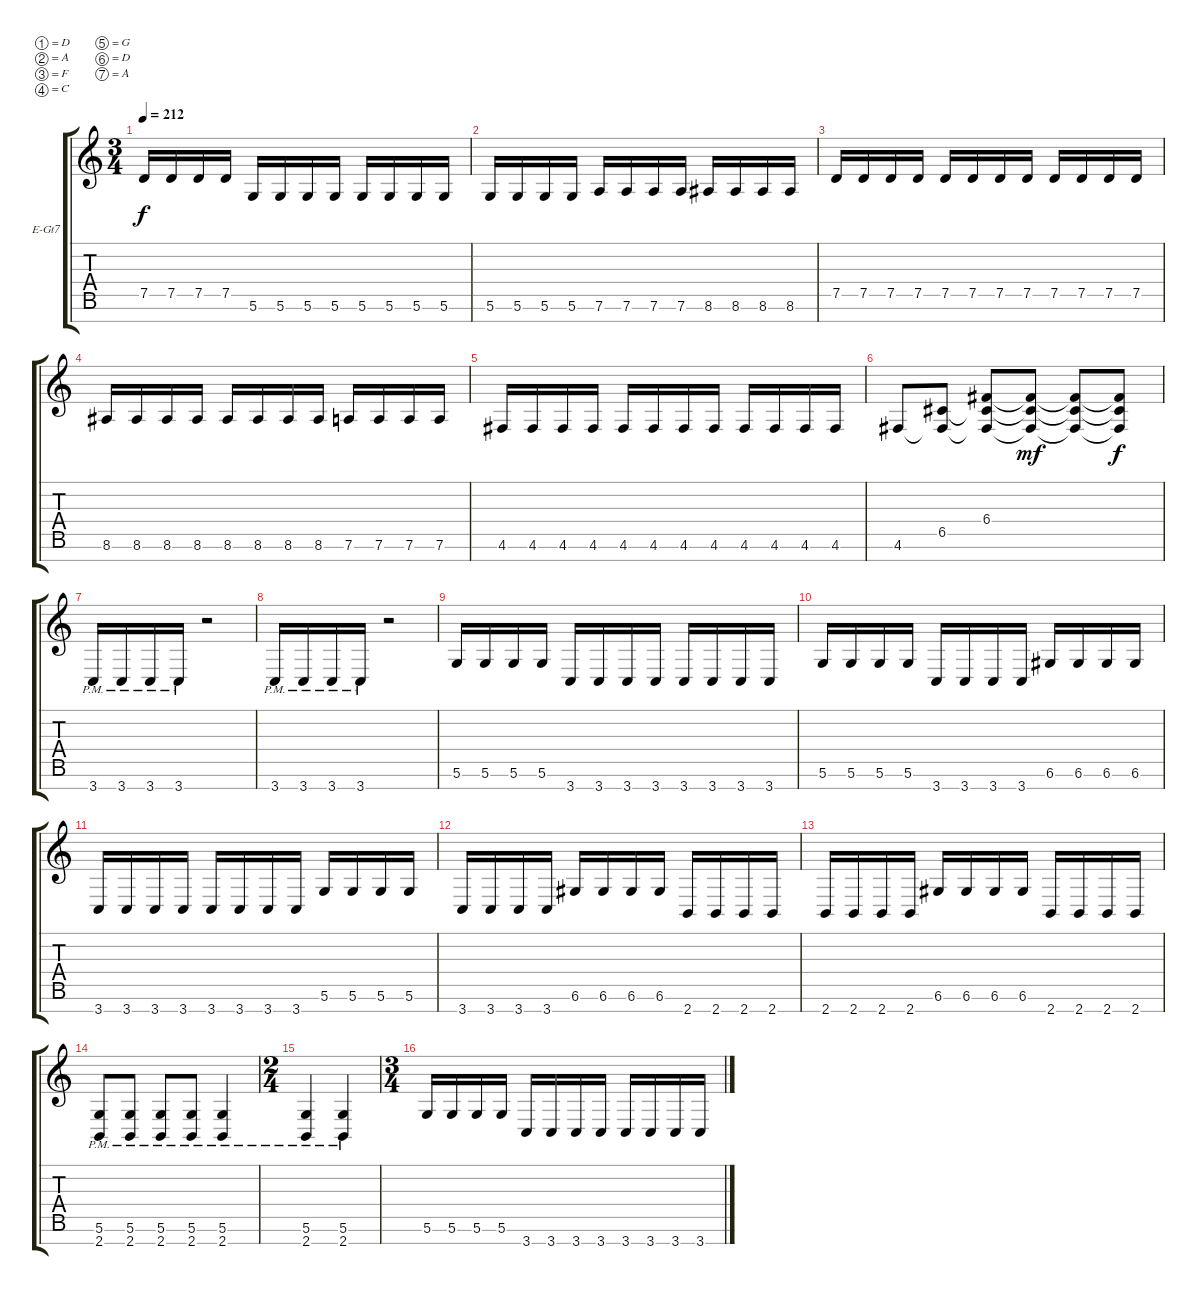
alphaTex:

\bracketExtendMode groupsimilarinstruments
\firstSystemTrackNameOrientation horizontal
\otherSystemsTrackNameOrientation horizontal
\track ("Simon Girard" "E-Gt7") {instrument distortionguitar}
\staff {score tabs}
\tuning (D4 A3 F3 C3 G2 D2 A1)
\ts (3 4)
\tempo 212
\clef g2
\ks c
7.5.16{dy f} 7.5.16 7.5.16 7.5.16 5.6.16 5.6.16 5.6.16 5.6.16 5.6.16 5.6.16 5.6.16 5.6.16 |
5.6.16 5.6.16 5.6.16 5.6.16 7.6.16 7.6.16 7.6.16 7.6.16 8.6.16 8.6.16 8.6.16 8.6.16 |
7.5.16 7.5.16 7.5.16 7.5.16 7.5.16 7.5.16 7.5.16 7.5.16 7.5.16 7.5.16 7.5.16 7.5.16 |
8.6.16 8.6.16 8.6.16 8.6.16 8.6.16 8.6.16 8.6.16 8.6.16 7.6.16 7.6.16 7.6.16 7.6.16 |
4.6.16 4.6.16 4.6.16 4.6.16 4.6.16 4.6.16 4.6.16 4.6.16 4.6.16 4.6.16 4.6.16 4.6.16 |
4.6.8 (6.5 4.6{t}).8 (6.4 6.5{t} 4.6{t}).8 (6.4{t} 6.5{t} 4.6{t}).8{dy mf} (6.4{t} 6.5{t} 4.6{t}).8 (6.4{t} 6.5{t} 4.6{t}).8{dy f} |
3.7{pm}.16 3.7{pm}.16 3.7{pm}.16 3.7{pm}.16 r.2 |
3.7{pm}.16 3.7{pm}.16 3.7{pm}.16 3.7{pm}.16 r.2 |
5.6.16 5.6.16 5.6.16 5.6.16 3.7.16 3.7.16 3.7.16 3.7.16 3.7.16 3.7.16 3.7.16 3.7.16 |
5.6.16 5.6.16 5.6.16 5.6.16 3.7.16 3.7.16 3.7.16 3.7.16 6.6.16 6.6.16 6.6.16 6.6.16 |
3.7.16 3.7.16 3.7.16 3.7.16 3.7.16 3.7.16 3.7.16 3.7.16 5.6.16 5.6.16 5.6.16 5.6.16 |
3.7.16 3.7.16 3.7.16 3.7.16 6.6.16 6.6.16 6.6.16 6.6.16 2.7.16 2.7.16 2.7.16 2.7.16 |
2.7.16 2.7.16 2.7.16 2.7.16 6.6.16 6.6.16 6.6.16 6.6.16 2.7.16 2.7.16 2.7.16 2.7.16 |
(5.6{pm} 2.7{pm}).8 (5.6{pm} 2.7{pm}).8 (5.6{pm} 2.7{pm}).8 (5.6{pm} 2.7{pm}).8 (5.6{pm} 2.7{pm}).4 |
\ts (2 4)
\beaming (8 2 2)
(5.6{pm} 2.7{pm}).4 (5.6{pm} 2.7{pm}).4 |
\ts (3 4)
\beaming (8 2 2 2)
5.6.16 5.6.16 5.6.16 5.6.16 3.7.16 3.7.16 3.7.16 3.7.16 3.7.16 3.7.16 3.7.16 3.7.16
